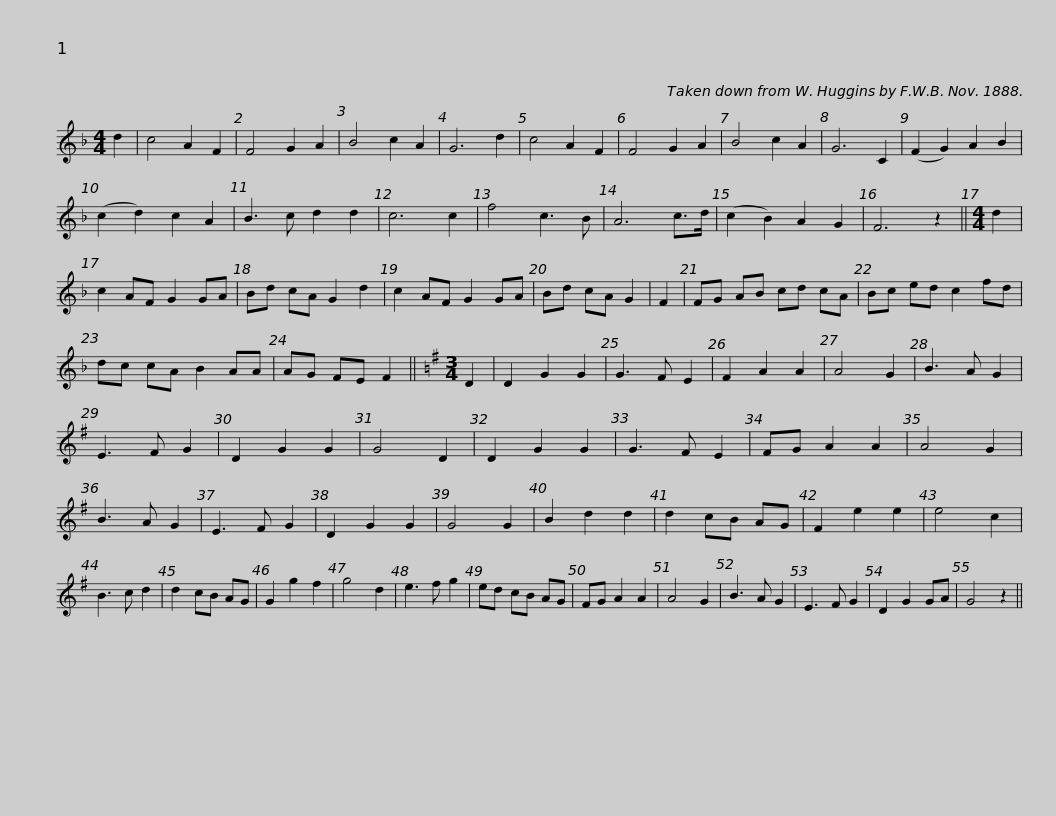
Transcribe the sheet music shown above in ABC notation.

X:1
L:1/8
M:4/4
I:linebreak $
K:F
V:1 treble
V:1
 d2 | c4 A2 F2 | F4 G2 A2 | B4 c2 A2 | G6 d2 | %5
 c4 A2 F2 | F4 G2 A2 | B4 c2 A2 | G6 C2 | (F2 G2) A2 B2 | %10
 (c2 d2) c2 A2 | B3 c d2 d2 |$ c6 c2 | f4 c3 B | A6 c>d | %15
 (c2 B2) A2 G2 | F6 z2 ||[M:4/4] d2 | c2 AF G2 GA | Bd cA G2 d2 | %20
 c2 AF G2 GA | Bd cA G2 |$ F2 | FG AB cd cA | Bc ed c2 fd | %25
 dc cA B2 AA | AG FE F2 ||[K:G][M:3/4] D2 | D2 G2 G2 | G3 F E2 | %30
 F2 A2 A2 | A4 G2 |$ B3 A G2 | E3 F G2 | D2 G2 G2 | %35
 G4 D2 | D2 G2 G2 | G3 F E2 | FG A2 A2 | A4 G2 | %40
 B3 A G2 | E3 F G2 | D2 G2 G2 | G4 G2 |$ B2 d2 d2 | %45
 d2 cB AG | F2 e2 e2 | e4 c2 | B3 c d2 | d2 cB AG | %50
 G2 g2 f2 | g4 d2 | e3 f g2 | ed cB AG | FG A2 A2 | %55
 A4 G2 |$ B3 A G2 | E3 F G2 | D2 G2 GA | G4 z2 || %60
